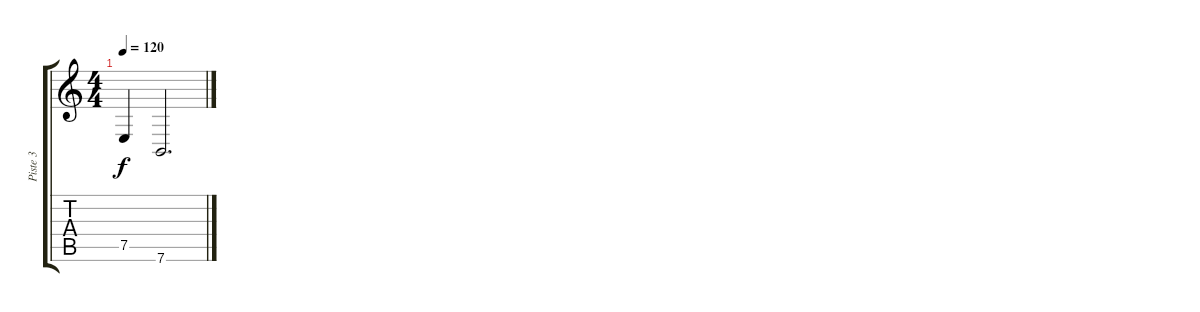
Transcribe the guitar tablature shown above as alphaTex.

\track ("Piste 3" "Piste 3") {instrument pad4choir}
\staff {score tabs}
\tuning (E4 B3 G3 D3 A2 E2) {hide}
\ts (4 4)
\tempo 120
\clef g2
\ks c
7.5.4{dy f} 7.6.2{d}
